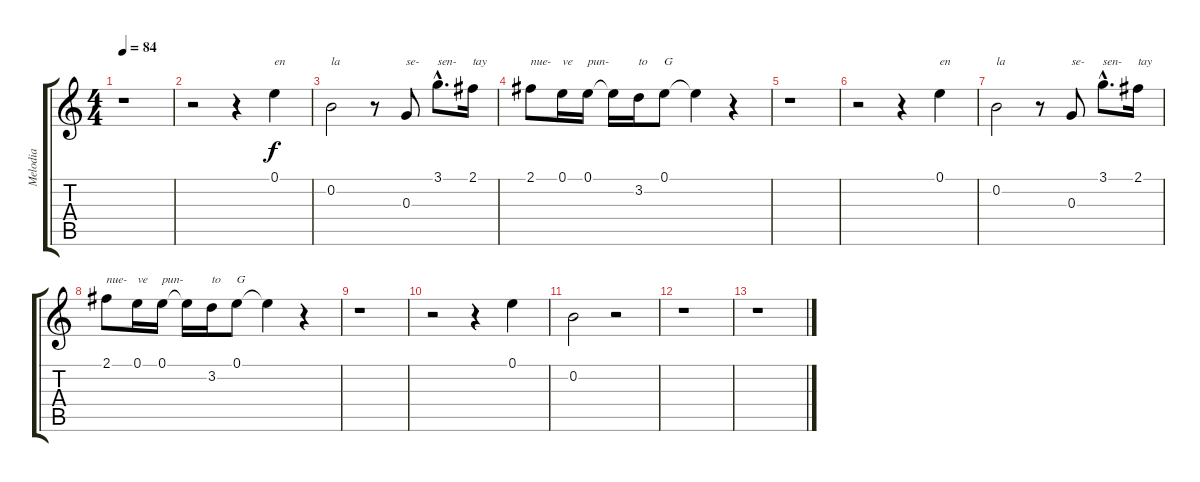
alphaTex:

\track ("Melodia" "Melodia") {instrument acousticguitarnylon}
\staff {score tabs}
\tuning (E4 B3 G3 D3 A2 E2) {hide}
\ts (4 4)
\tempo 84
\clef g2
\ks c
r.1{dy f} |
r.2 r.4 0.1.4{txt "en"} |
0.2.2{txt "la"} r.8 0.3.8{txt "se-"} 3.1{hac}.8{d txt "sen-"} 2.1.16{txt "tay"} |
2.1.8{txt "nue-"} 0.1.16{txt "ve"} 0.1.16{txt "pun-"} 0.1{t}.16 3.2.16{txt "to"} 0.1.8{txt "G"} 0.1{t}.4 r.4 |
r.1 |
r.2 r.4 0.1.4{txt "en"} |
0.2.2{txt "la"} r.8 0.3.8{txt "se-"} 3.1{hac}.8{d txt "sen-"} 2.1.16{txt "tay"} |
2.1.8{txt "nue-"} 0.1.16{txt "ve"} 0.1.16{txt "pun-"} 0.1{t}.16 3.2.16{txt "to"} 0.1.8{txt "G"} 0.1{t}.4 r.4 |
r.1 |
r.2 r.4 0.1.4 |
0.2.2 r.2 |
r.1 |
r.1
